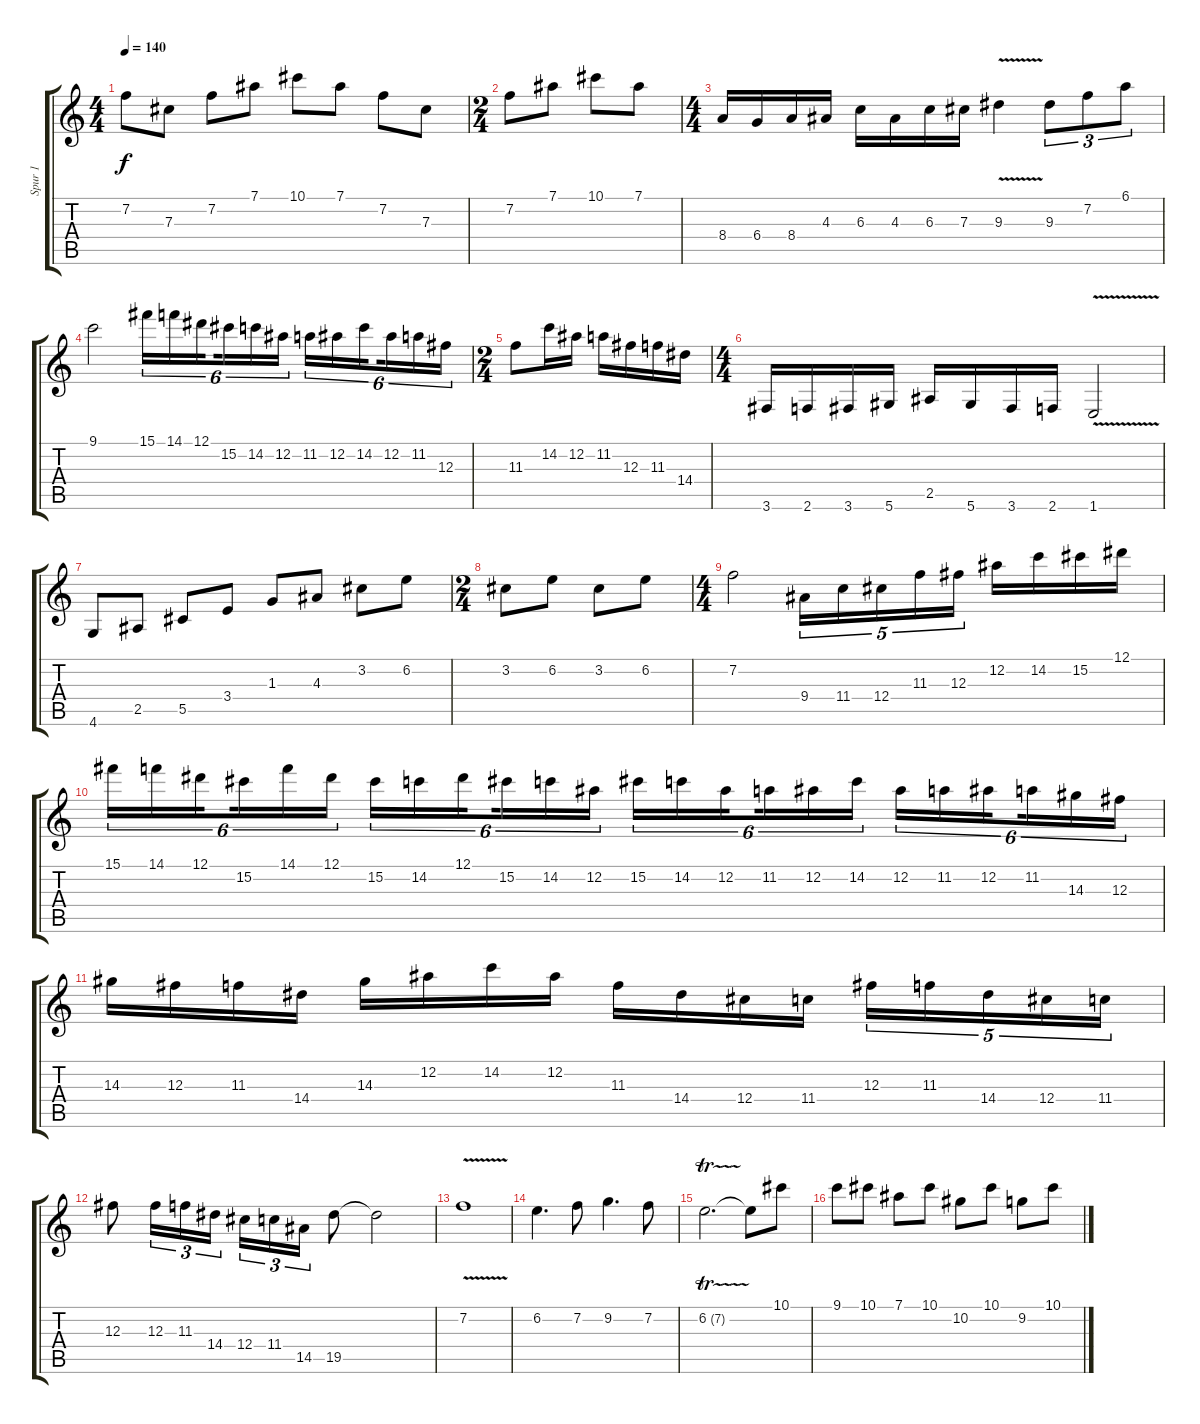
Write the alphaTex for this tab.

\track ("Spur 1" "Spur 1") {instrument overdrivenguitar}
\staff {score tabs}
\tuning (Eb4 Bb3 Gb3 Db3 Ab2 Eb2) {hide}
\ts (4 4)
\tempo 140
\clef g2
\ks c
7.2.8{dy f} 7.3.8 7.2.8 7.1.8 10.1.8 7.1.8 7.2.8 7.3.8 |
\ts (2 4)
7.2.8 7.1.8 10.1.8 7.1.8 |
\ts (4 4)
8.4.16 6.4.16 8.4.16 4.3.16 6.3.16 4.3.16 6.3.16 7.3.16 9.3{v}.4 9.3.8{tu (3 2)} 7.2.8{tu (3 2)} 6.1.8{tu (3 2)} |
9.1.2 15.1.16{tu (6 4)} 14.1.16{tu (6 4)} 12.1.16{tu (6 4) beam splitsecondary} 15.2.16{tu (6 4)} 14.2.16{tu (6 4)} 12.2.16{tu (6 4)} 11.2.16{tu (6 4)} 12.2.16{tu (6 4)} 14.2.16{tu (6 4) beam splitsecondary} 12.2.16{tu (6 4)} 11.2.16{tu (6 4)} 12.3.16{tu (6 4)} |
\ts (2 4)
11.3.8 14.2.16 12.2.16 11.2.16 12.3.16 11.3.16 14.4.16 |
\ts (4 4)
3.6.16 2.6.16 3.6.16 5.6.16 2.5.16 5.6.16 3.6.16 2.6.16 1.6{v}.2 |
4.6.8 2.5.8 5.5.8 3.4.8 1.3.8 4.3.8 3.2.8 6.2.8 |
\ts (2 4)
3.2.8 6.2.8 3.2.8 6.2.8 |
\ts (4 4)
7.2.2 9.4.16{tu (5 4)} 11.4.16{tu (5 4)} 12.4.16{tu (5 4)} 11.3.16{tu (5 4)} 12.3.16{tu (5 4)} 12.2.16 14.2.16 15.2.16 12.1.16 |
15.1.16{tu (6 4)} 14.1.16{tu (6 4)} 12.1.16{tu (6 4) beam splitsecondary} 15.2.16{tu (6 4)} 14.1.16{tu (6 4)} 12.1.16{tu (6 4)} 15.2.16{tu (6 4)} 14.2.16{tu (6 4)} 12.1.16{tu (6 4) beam splitsecondary} 15.2.16{tu (6 4)} 14.2.16{tu (6 4)} 12.2.16{tu (6 4)} 15.2.16{tu (6 4)} 14.2.16{tu (6 4)} 12.2.16{tu (6 4) beam splitsecondary} 11.2.16{tu (6 4)} 12.2.16{tu (6 4)} 14.2.16{tu (6 4)} 12.2.16{tu (6 4)} 11.2.16{tu (6 4)} 12.2.16{tu (6 4) beam splitsecondary} 11.2.16{tu (6 4)} 14.3.16{tu (6 4)} 12.3.16{tu (6 4)} |
14.3.16 12.3.16 11.3.16 14.4.16 14.3.16 12.2.16 14.2.16 12.2.16 11.3.16 14.4.16 12.4.16 11.4.16 12.3.16{tu (5 4)} 11.3.16{tu (5 4)} 14.4.16{tu (5 4)} 12.4.16{tu (5 4)} 11.4.16{tu (5 4)} |
12.3.8 12.3.16{tu (3 2)} 11.3.16{tu (3 2)} 14.4.16{tu (3 2)} 12.4.16{tu (3 2)} 11.4.16{tu (3 2)} 14.5.16{tu (3 2)} 19.5.8 19.5{t}.2 |
7.2{v}.1 |
6.2.4{d} 7.2.8 9.2.4{d} 7.2.8 |
6.2{tr (7 32)}.2{d} 6.2{t}.8 10.1.8 |
9.1.8 10.1.8 7.1.8 10.1.8 10.2.8 10.1.8 9.2.8 10.1.8
